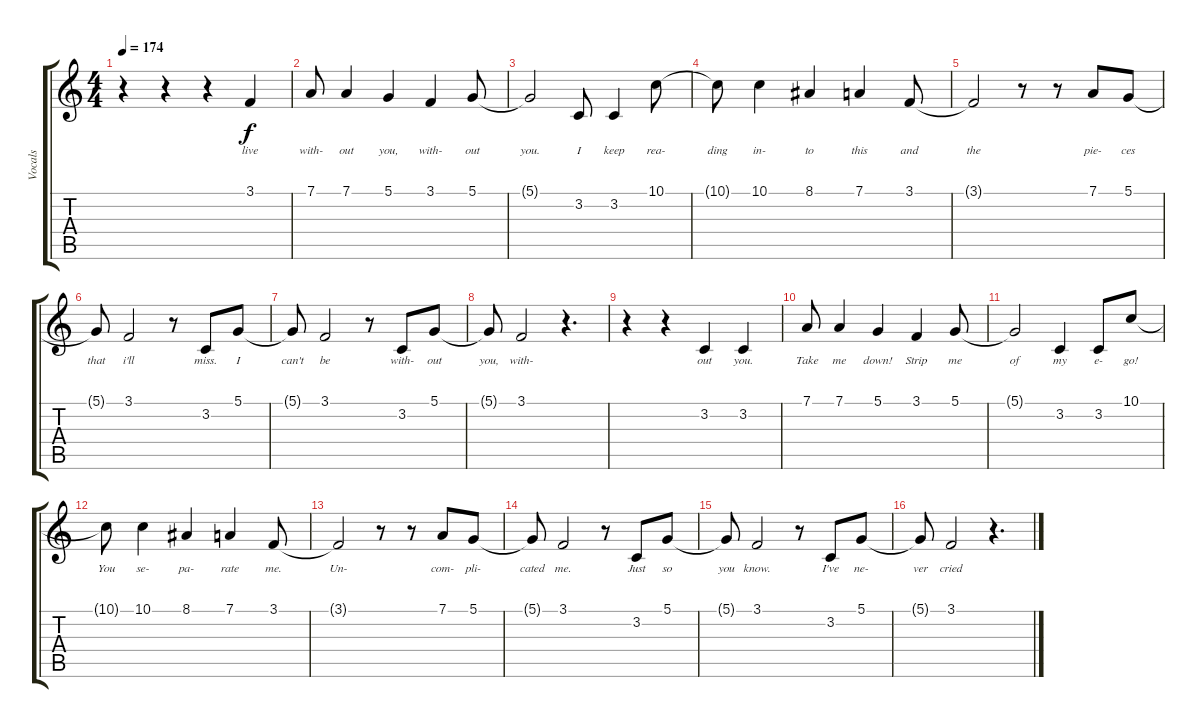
\track ("Vocals" "Vocals") {instrument viola}
\staff {score tabs}
\tuning (D4 A3 F3 C3 G2 C2) {hide}
\ts (4 4)
\tempo 174
\clef g2
\ks c
r.4{dy f} r.4 r.4 3.1.4{lyrics (0 "live") lyrics (1 "") lyrics (2 "") lyrics (3 "") lyrics (4 "")} |
7.1.8{lyrics (0 "with-") lyrics (1 "") lyrics (2 "") lyrics (3 "") lyrics (4 "")} 7.1.4{lyrics (0 "out") lyrics (1 "") lyrics (2 "") lyrics (3 "") lyrics (4 "")} 5.1.4{lyrics (0 "you,") lyrics (1 "") lyrics (2 "") lyrics (3 "") lyrics (4 "")} 3.1.4{lyrics (0 "with-") lyrics (1 "") lyrics (2 "") lyrics (3 "") lyrics (4 "")} 5.1.8{lyrics (0 "out") lyrics (1 "") lyrics (2 "") lyrics (3 "") lyrics (4 "")} |
5.1{t}.2{lyrics (0 "you.") lyrics (1 "") lyrics (2 "") lyrics (3 "") lyrics (4 "")} 3.2.8{lyrics (0 "I") lyrics (1 "") lyrics (2 "") lyrics (3 "") lyrics (4 "")} 3.2.4{lyrics (0 "keep") lyrics (1 "") lyrics (2 "") lyrics (3 "") lyrics (4 "")} 10.1.8{lyrics (0 "rea-") lyrics (1 "") lyrics (2 "") lyrics (3 "") lyrics (4 "")} |
10.1{t}.8{lyrics (0 "ding") lyrics (1 "") lyrics (2 "") lyrics (3 "") lyrics (4 "")} 10.1.4{lyrics (0 "in-") lyrics (1 "") lyrics (2 "") lyrics (3 "") lyrics (4 "")} 8.1.4{lyrics (0 "to") lyrics (1 "") lyrics (2 "") lyrics (3 "") lyrics (4 "")} 7.1.4{lyrics (0 "this") lyrics (1 "") lyrics (2 "") lyrics (3 "") lyrics (4 "")} 3.1.8{lyrics (0 "and") lyrics (1 "") lyrics (2 "") lyrics (3 "") lyrics (4 "")} |
3.1{t}.2{lyrics (0 "the") lyrics (1 "") lyrics (2 "") lyrics (3 "") lyrics (4 "")} r.8 r.8 7.1.8{lyrics (0 "pie-") lyrics (1 "") lyrics (2 "") lyrics (3 "") lyrics (4 "")} 5.1.8{lyrics (0 "ces") lyrics (1 "") lyrics (2 "") lyrics (3 "") lyrics (4 "")} |
5.1{t}.8{lyrics (0 "that") lyrics (1 "") lyrics (2 "") lyrics (3 "") lyrics (4 "")} 3.1.2{lyrics (0 "i'll") lyrics (1 "") lyrics (2 "") lyrics (3 "") lyrics (4 "")} r.8 3.2.8{lyrics (0 "miss.") lyrics (1 "") lyrics (2 "") lyrics (3 "") lyrics (4 "")} 5.1.8{lyrics (0 "I") lyrics (1 "") lyrics (2 "") lyrics (3 "") lyrics (4 "")} |
5.1{t}.8{lyrics (0 "can't") lyrics (1 "") lyrics (2 "") lyrics (3 "") lyrics (4 "")} 3.1.2{lyrics (0 "be") lyrics (1 "") lyrics (2 "") lyrics (3 "") lyrics (4 "")} r.8 3.2.8{lyrics (0 "with-") lyrics (1 "") lyrics (2 "") lyrics (3 "") lyrics (4 "")} 5.1.8{lyrics (0 "out") lyrics (1 "") lyrics (2 "") lyrics (3 "") lyrics (4 "")} |
5.1{t}.8{lyrics (0 "you,") lyrics (1 "") lyrics (2 "") lyrics (3 "") lyrics (4 "")} 3.1.2{lyrics (0 "with-") lyrics (1 "") lyrics (2 "") lyrics (3 "") lyrics (4 "")} r.4{d} |
r.4 r.4 3.2.4{lyrics (0 "out") lyrics (1 "") lyrics (2 "") lyrics (3 "") lyrics (4 "")} 3.2.4{lyrics (0 "you.") lyrics (1 "") lyrics (2 "") lyrics (3 "") lyrics (4 "")} |
7.1.8{lyrics (0 "Take") lyrics (1 "") lyrics (2 "") lyrics (3 "") lyrics (4 "")} 7.1.4{lyrics (0 "me") lyrics (1 "") lyrics (2 "") lyrics (3 "") lyrics (4 "")} 5.1.4{lyrics (0 "down!") lyrics (1 "") lyrics (2 "") lyrics (3 "") lyrics (4 "")} 3.1.4{lyrics (0 "Strip") lyrics (1 "") lyrics (2 "") lyrics (3 "") lyrics (4 "")} 5.1.8{lyrics (0 "me") lyrics (1 "") lyrics (2 "") lyrics (3 "") lyrics (4 "")} |
5.1{t}.2{lyrics (0 "of") lyrics (1 "") lyrics (2 "") lyrics (3 "") lyrics (4 "")} 3.2.4{lyrics (0 "my") lyrics (1 "") lyrics (2 "") lyrics (3 "") lyrics (4 "")} 3.2.8{lyrics (0 "e-") lyrics (1 "") lyrics (2 "") lyrics (3 "") lyrics (4 "")} 10.1.8{lyrics (0 "go!") lyrics (1 "") lyrics (2 "") lyrics (3 "") lyrics (4 "")} |
10.1{t}.8{lyrics (0 "You") lyrics (1 "") lyrics (2 "") lyrics (3 "") lyrics (4 "")} 10.1.4{lyrics (0 "se-") lyrics (1 "") lyrics (2 "") lyrics (3 "") lyrics (4 "")} 8.1.4{lyrics (0 "pa-") lyrics (1 "") lyrics (2 "") lyrics (3 "") lyrics (4 "")} 7.1.4{lyrics (0 "rate") lyrics (1 "") lyrics (2 "") lyrics (3 "") lyrics (4 "")} 3.1.8{lyrics (0 "me.") lyrics (1 "") lyrics (2 "") lyrics (3 "") lyrics (4 "")} |
3.1{t}.2{lyrics (0 "Un-") lyrics (1 "") lyrics (2 "") lyrics (3 "") lyrics (4 "")} r.8 r.8 7.1.8{lyrics (0 "com-") lyrics (1 "") lyrics (2 "") lyrics (3 "") lyrics (4 "")} 5.1.8{lyrics (0 "pli-") lyrics (1 "") lyrics (2 "") lyrics (3 "") lyrics (4 "")} |
5.1{t}.8{lyrics (0 "cated") lyrics (1 "") lyrics (2 "") lyrics (3 "") lyrics (4 "")} 3.1.2{lyrics (0 "me.") lyrics (1 "") lyrics (2 "") lyrics (3 "") lyrics (4 "")} r.8 3.2.8{lyrics (0 "Just") lyrics (1 "") lyrics (2 "") lyrics (3 "") lyrics (4 "")} 5.1.8{lyrics (0 "so") lyrics (1 "") lyrics (2 "") lyrics (3 "") lyrics (4 "")} |
5.1{t}.8{lyrics (0 "you") lyrics (1 "") lyrics (2 "") lyrics (3 "") lyrics (4 "")} 3.1.2{lyrics (0 "know.") lyrics (1 "") lyrics (2 "") lyrics (3 "") lyrics (4 "")} r.8 3.2.8{lyrics (0 "I've") lyrics (1 "") lyrics (2 "") lyrics (3 "") lyrics (4 "")} 5.1.8{lyrics (0 "ne-") lyrics (1 "") lyrics (2 "") lyrics (3 "") lyrics (4 "")} |
5.1{t}.8{lyrics (0 "ver") lyrics (1 "") lyrics (2 "") lyrics (3 "") lyrics (4 "")} 3.1.2{lyrics (0 "cried") lyrics (1 "") lyrics (2 "") lyrics (3 "") lyrics (4 "")} r.4{d}
